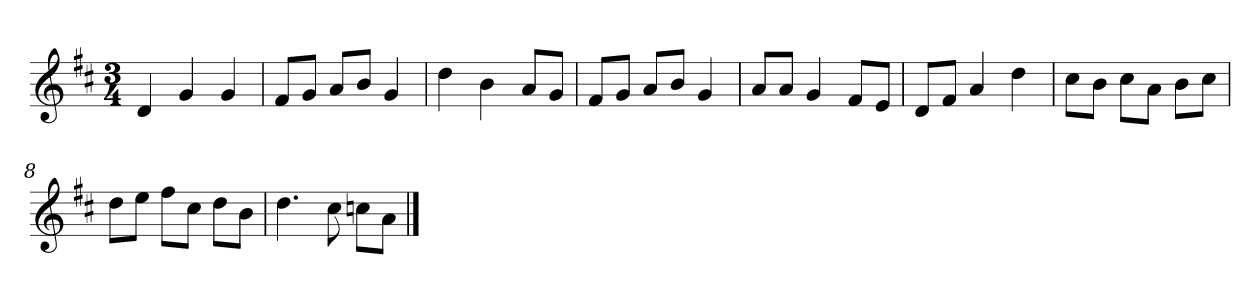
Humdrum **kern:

**kern
*part1
*staff1
*clefG2
*k[f#c#]
*M3/4
=
4d
4g
4g
=2
8f#/L
8g/J
8a/L
8b/J
4g
=3
4dd
4b
8a/L
8g/J
=4
8f#/L
8g/J
8a/L
8b/J
4g
=5y
8a/L
8a/J
4g
8f#/L
8e/J
=6
8d/L
8f#/J
4a
4dd
=7
8cc#\L
8b\J
8cc#\L
8a\J
8b\L
8cc#\J
=8
8dd\L
8ee\J
8ff#\L
8cc#\J
8dd\L
8b\J
=9y
4.dd
8cc#
8ccn\L
8a\J
==
*-
